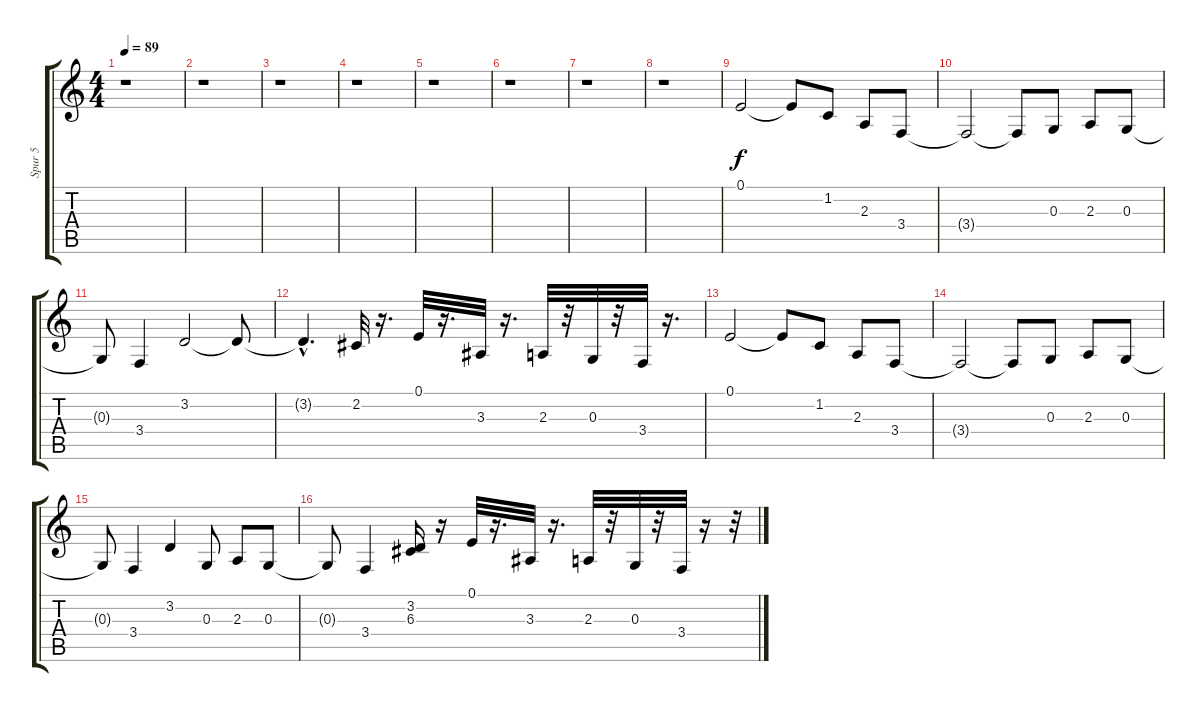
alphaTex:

\track ("Spur 5" "Spur 5") {instrument stringensemble1}
\staff {score tabs}
\tuning (E4 B3 G3 D3 A2 E2) {hide}
\ts (4 4)
\tempo 89
\clef g2
\ks c
r.1{dy f} |
r.1 |
r.1 |
r.1 |
r.1 |
r.1 |
r.1 |
r.1 |
0.1.2 0.1{t}.8 1.2.8 2.3.8 3.4.8 |
3.4{t}.2 3.4{t}.8 0.3.8 2.3.8 0.3.8 |
0.3{t}.8 3.4.4 3.2.2 3.2{t}.8 |
3.2{hac t}.4{d} 2.2.32 r.16{d} 0.1.32 r.16{d} 3.3.32 r.16{d} 2.3.32 r.32 0.3.32 r.32 3.4.32 r.16{d} |
0.1.2 0.1{t}.8 1.2.8 2.3.8 3.4.8 |
3.4{t}.2 3.4{t}.8 0.3.8 2.3.8 0.3.8 |
0.3{t}.8 3.4.4 3.2.4 0.3.8 2.3.8 0.3.8 |
0.3{t}.8 3.4.4 (3.2 6.3).16 r.16 0.1.32 r.16{d} 3.3.32 r.16{d} 2.3.32 r.32 0.3.32 r.32 3.4.32 r.16 r.32
